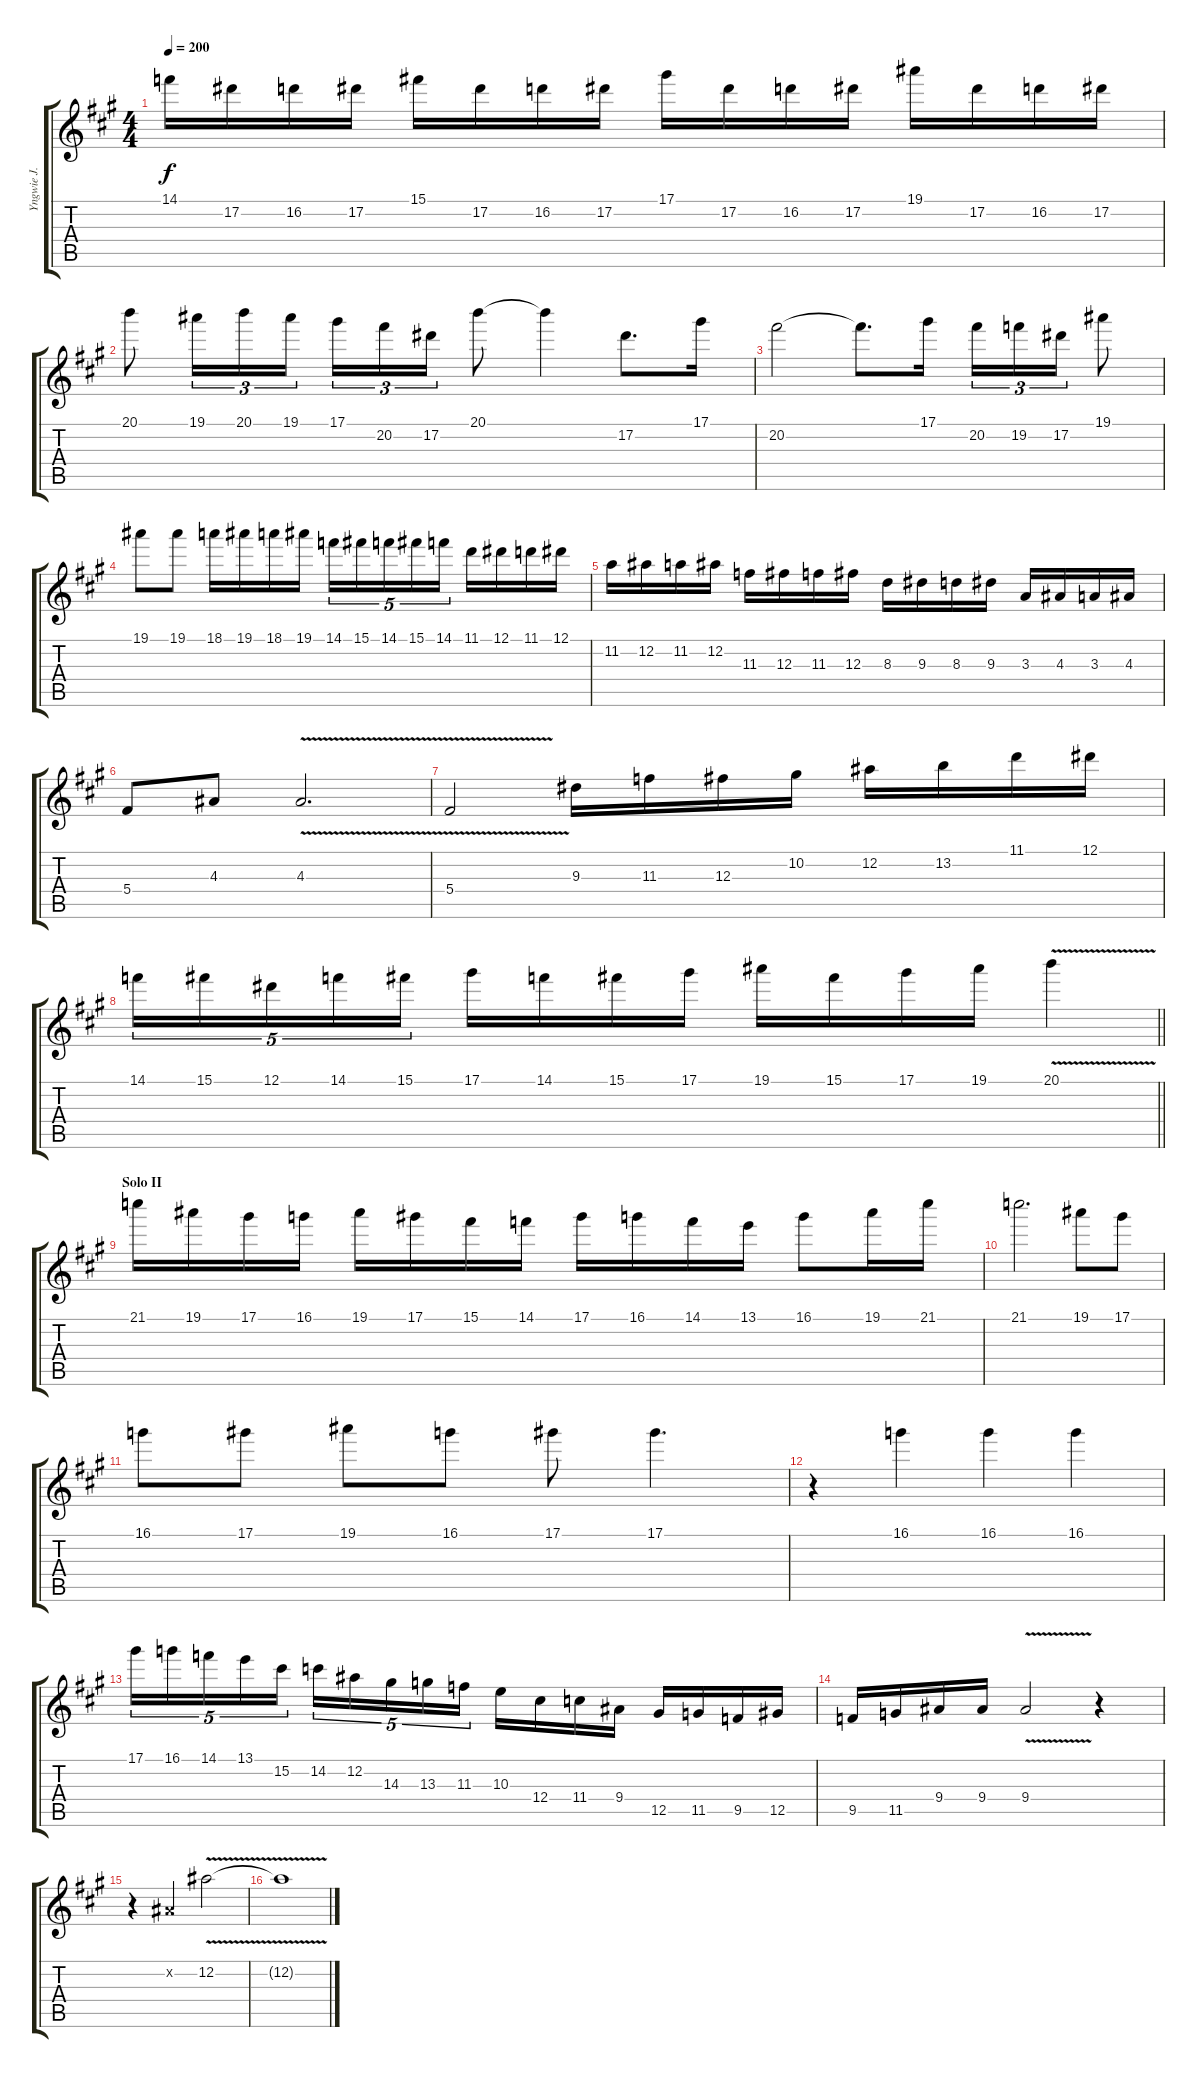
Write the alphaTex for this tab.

\track ("Yngwie J. Malmsteen" "Yngwie J. ") {instrument overdrivenguitar}
\staff {score tabs}
\tuning (Eb4 Bb3 Gb3 Db3 Ab2 Eb2) {hide}
\ts (4 4)
\tempo 200
\clef g2
\ks a
14.1.16{dy f} 17.2.16 16.2.16 17.2.16 15.1.16 17.2.16 16.2.16 17.2.16 17.1.16 17.2.16 16.2.16 17.2.16 19.1.16 17.2.16 16.2.16 17.2.16 |
20.1.8 19.1.16{tu (3 2)} 20.1.16{tu (3 2)} 19.1.16{tu (3 2)} 17.1.16{tu (3 2)} 20.2.16{tu (3 2)} 17.2.16{tu (3 2)} 20.1.8 20.1{t}.4 17.2.8{d} 17.1.16 |
20.2.2 20.2{t}.8{d} 17.1.16 20.2.16{tu (3 2)} 19.2.16{tu (3 2)} 17.2.16{tu (3 2)} 19.1.8 |
19.1.8 19.1.8 18.1.16 19.1.16 18.1.16 19.1.16 14.1.16{tu (5 4)} 15.1.16{tu (5 4)} 14.1.16{tu (5 4)} 15.1.16{tu (5 4)} 14.1.16{tu (5 4)} 11.1.16 12.1.16 11.1.16 12.1.16 |
11.2.16 12.2.16 11.2.16 12.2.16 11.3.16 12.3.16 11.3.16 12.3.16 8.3.16 9.3.16 8.3.16 9.3.16 3.3.16 4.3.16 3.3.16 4.3.16 |
5.4.8 4.3.8 4.3{v}.2{d} |
5.4{v}.2 9.3.16 11.3.16 12.3.16 10.2.16 12.2.16 13.2.16 11.1.16 12.1.16 |
\barLineRight lightlight
14.1.16{tu (5 4)} 15.1.16{tu (5 4)} 12.1.16{tu (5 4)} 14.1.16{tu (5 4)} 15.1.16{tu (5 4)} 17.1.16 14.1.16 15.1.16 17.1.16 19.1.16 15.1.16 17.1.16 19.1.16 20.1{v}.4 |
\section ("" "Solo II")
21.1.16 19.1.16 17.1.16 16.1.16 19.1.16 17.1.16 15.1.16 14.1.16 17.1.16 16.1.16 14.1.16 13.1.16 16.1.8 19.1.16 21.1.16 |
21.1.2{d} 19.1.8 17.1.8 |
16.1.8 17.1.8 19.1.8 16.1.8 17.1.8 17.1.4{d} |
r.4 16.1.4 16.1.4 16.1.4 |
17.1.16{tu (5 4)} 16.1.16{tu (5 4)} 14.1.16{tu (5 4)} 13.1.16{tu (5 4)} 15.2.16{tu (5 4)} 14.2.16{tu (5 4)} 12.2.16{tu (5 4)} 14.3.16{tu (5 4)} 13.3.16{tu (5 4)} 11.3.16{tu (5 4)} 10.3.16 12.4.16 11.4.16 9.4.16 12.5.16 11.5.16 9.5.16 12.5.16 |
9.5.16 11.5.16 9.4.16 9.4.16 9.4{v}.2 r.4 |
r.4 0.2{x}.4 12.2{v}.2 |
12.2{t}.1
